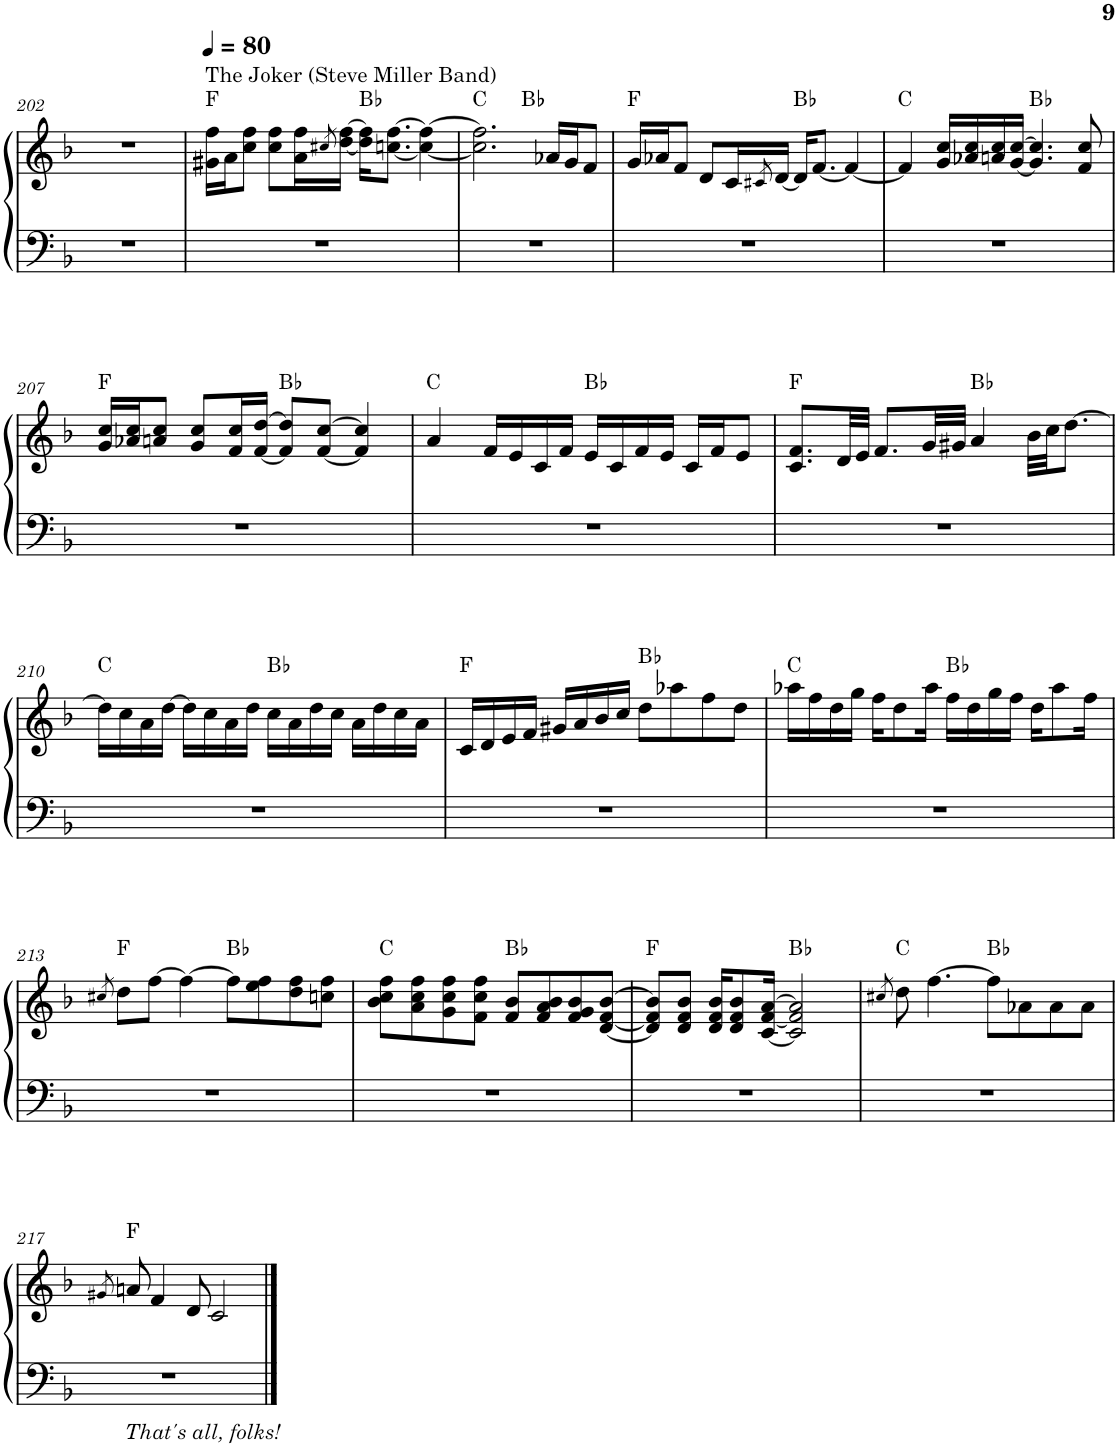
**kern	**kern	**harte
*part1	*part1	*part1
*staff2	*staff1	*
*I"Piano	*	*
*I'Pno.	*	*
!!LO:PB:g=z
*clefF4	*clefG2	*
*k[b-]	*k[b-]	*
*M4/4	*M4/4	*
=202	=202	=202
1r	1r	.
=203	=203	=203
*	*MM80	*
!	!LO:TX:a:t=The Joker (Steve Miller Band)	!
1r	16g#X\ 16ff\LL	F:maj
.	16a\J	.
.	8cc\ 8ff\J	.
.	8cc\ 8ff\L	.
.	16a\ 16ff\L	.
.	8qcc#X/	.
.	[16dd\ [16ff\JJ	.
.	16dd\] 16ff\]KL	Bb:maj
.	[8.ccn\ [8.ff\J	.
.	4cc\_ 4ff\_	.
=204	=204	=204
*	*^	*
1r	2.cc\] 2.ff\]	2ryy	C:maj
.	.	2ryy	Bb:maj
.	16a-X/LL	.	.
.	16g/J	.	.
.	8f/J	.	.
*	*v	*v	*
=205	=205	=205
1r	16g/LL	F:maj
.	16a-X/J	.
.	8f/J	.
.	8d/L	.
.	16c/L	.
.	8qc#X/	.
.	[16d/JJ	.
.	16d/KL]	Bb:maj
.	[8.f/J	.
.	4f/_	.
=206	=206	=206
1r	4f/]	C:maj
.	16g/ 16cc/LL	.
.	16a-X/ 16cc/	.
.	16an/ 16cc/	.
.	[16g/ [16cc/JJ	.
.	4.g/] 4.cc/]	Bb:maj
.	8f/ 8cc/	.
!!LO:LB:g=z
=207	=207	=207
1r	16g/ 16cc/LL	F:maj
.	16a-X/ 16cc/J	.
.	8an/ 8cc/J	.
.	8g/ 8cc/L	.
.	16f/ 16cc/L	.
.	[16f/ [16dd/JJ	.
.	8f/] 8dd/]L	Bb:maj
.	[8f/ [8cc/J	.
.	4f/] 4cc/]	.
=208	=208	=208
1r	4a/	C:maj
.	16f/LL	.
.	16e/	.
.	16c/	.
.	16f/JJ	.
.	16e/LL	Bb:maj
.	16c/	.
.	16f/	.
.	16e/JJ	.
.	16c/LL	.
.	16f/J	.
.	8e/J	.
=209	=209	=209
1r	8.c/ 8.f/L	F:maj
.	32d/LL	.
.	32e/JJJ	.
.	8.f/L	.
.	32g/LL	.
.	32g#X/JJJ	.
.	4a/	Bb:maj
.	32b-\LLL	.
.	32cc\JJ	.
.	[8.dd\J	.
!!LO:LB:g=z
=210	=210	=210
1r	16dd\LL]	C:maj
.	16cc\	.
.	16a\	.
.	[16dd\JJ	.
.	16dd\LL]	.
.	16cc\	.
.	16a\	.
.	16dd\JJ	.
.	16cc\LL	Bb:maj
.	16a\	.
.	16dd\	.
.	16cc\JJ	.
.	16a\LL	.
.	16dd\	.
.	16cc\	.
.	16a\JJ	.
=211	=211	=211
1r	16c/LL	F:maj
.	16d/	.
.	16e/	.
.	16f/JJ	.
.	16g#X/LL	.
.	16a/	.
.	16b-/	.
.	16cc/JJ	.
.	8dd\L	Bb:maj
.	8aa-X\	.
.	8ff\	.
.	8dd\J	.
=212	=212	=212
1r	16aa-X\LL	C:maj
.	16ff\	.
.	16dd\	.
.	16gg\JJ	.
.	16ff\KL	.
.	8dd\	.
.	16aa-\Jk	.
.	16ff\LL	Bb:maj
.	16dd\	.
.	16gg\	.
.	16ff\JJ	.
.	16dd\KL	.
.	8aa-\	.
.	16ff\Jk	.
!!LO:LB:g=z
=213	=213	=213
.	8qcc#X/	.
1r	8dd\L	F:maj
.	[8ff\J	.
.	4ff\_	.
.	8ff\L]	Bb:maj
.	8ee\ 8ff\	.
.	8dd\ 8ff\	.
.	8ccn\ 8ff\J	.
=214	=214	=214
1r	8b-\ 8cc\ 8ff\L	C:maj
.	8a\ 8cc\ 8ff\	.
.	8g\ 8cc\ 8ff\	.
.	8f\ 8cc\ 8ff\J	.
.	8f/ 8b-/L	Bb:maj
.	8f/ 8a/ 8b-/	.
.	8f/ 8g/ 8b-/	.
.	[8d/ [8f/ [8b-/J	.
=215	=215	=215
1r	8d/] 8f/] 8b-/]L	F:maj
.	8d/ 8f/ 8b-/J	.
.	16d/ 16f/ 16b-/KL	.
.	8d/ 8f/ 8b-/	.
.	[16c/ [16f/ [16a/Jk	.
.	2c/] 2f/] 2a/]	Bb:maj
=216	=216	=216
.	8qcc#X/	.
1r	8dd\	C:maj
.	[4.ff\	.
.	8ff\L]	Bb:maj
.	8a-X\	.
.	8a-\	.
.	8a-\J	.
!!LO:LB:g=z
=217	=217	=217
.	8qg#X/	.
!LO:TX:b:i:t=That's all, folks!	!	!
1r	8an/	F:maj
.	4f/	.
.	8d/	.
.	2c/	.
==	==	==
*-	*-	*-
